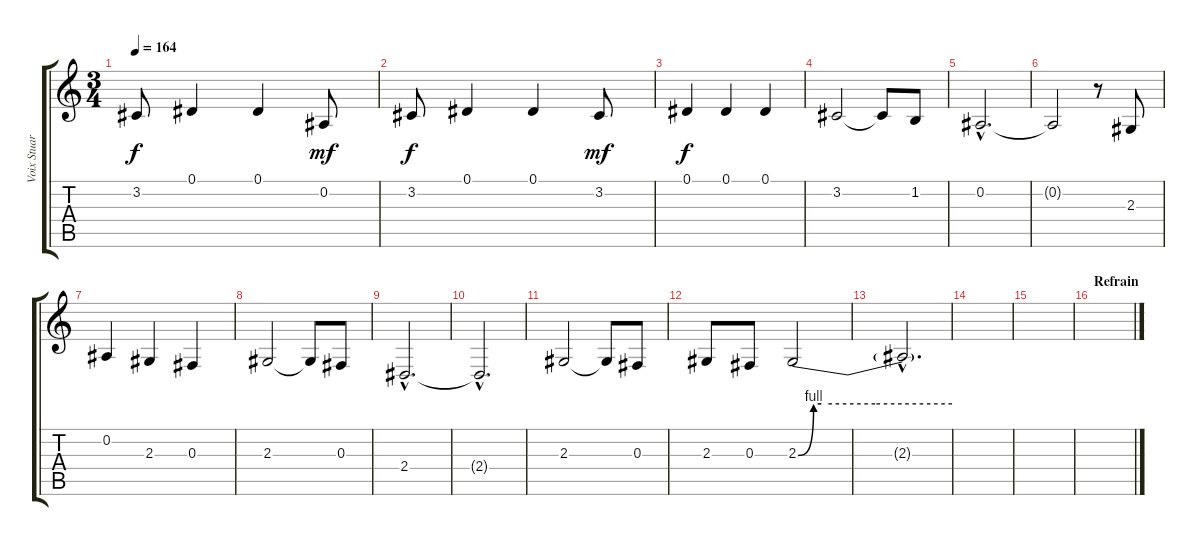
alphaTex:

\track ("Voix Stuart" "Voix Stuar") {instrument lead8bassandlead}
\staff {score tabs}
\tuning (Eb4 Bb3 Gb3 Db3 Ab2 Eb2) {hide}
\ts (3 4)
\tempo 164
\clef g2
\ks c
3.2.8{dy f} 0.1.4 0.1.4 0.2.8{dy mf} |
3.2.8{dy f} 0.1.4 0.1.4 3.2.8{dy mf} |
0.1.4{dy f} 0.1.4 0.1.4 |
3.2.2 3.2{t}.8 1.2.8 |
0.2{hac}.2{d} |
0.2{t}.2 r.8 2.3.8 |
0.2.4 2.3.4 0.3.4 |
2.3.2 2.3{t}.8 0.3.8 |
2.4{hac}.2{d} |
2.4{hac t}.2{d} |
2.3.2 2.3{t}.8 0.3.8 |
2.3.8 0.3.8 2.3{be (custom 0 0 6 4 9 4 30 4 60 4)}.2 |
2.3{hac t}.2{d} |
|
|
\section ("" "Refrain")
